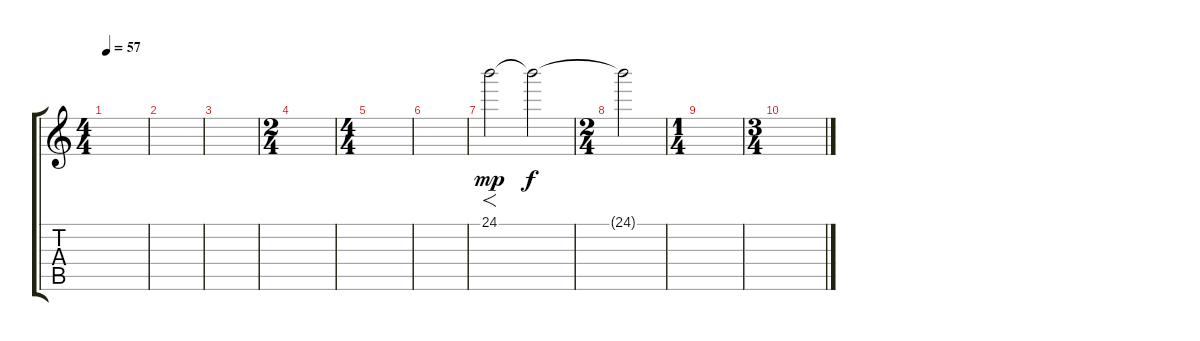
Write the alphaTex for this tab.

\track "" {instrument electricpiano1}
\staff {score tabs}
\tuning (B4 Gb4 D4 A3 E3 A2) {hide}
\ts (4 4)
\tempo 57
\clef g2
\ks c
|
|
|
\ts (2 4)
|
\ts (4 4)
|
|
24.1.2{f dy mp} 24.1{t}.2{dy f} |
\ts (2 4)
24.1{t}.2 |
\ts (1 4)
|
\ts (3 4)
